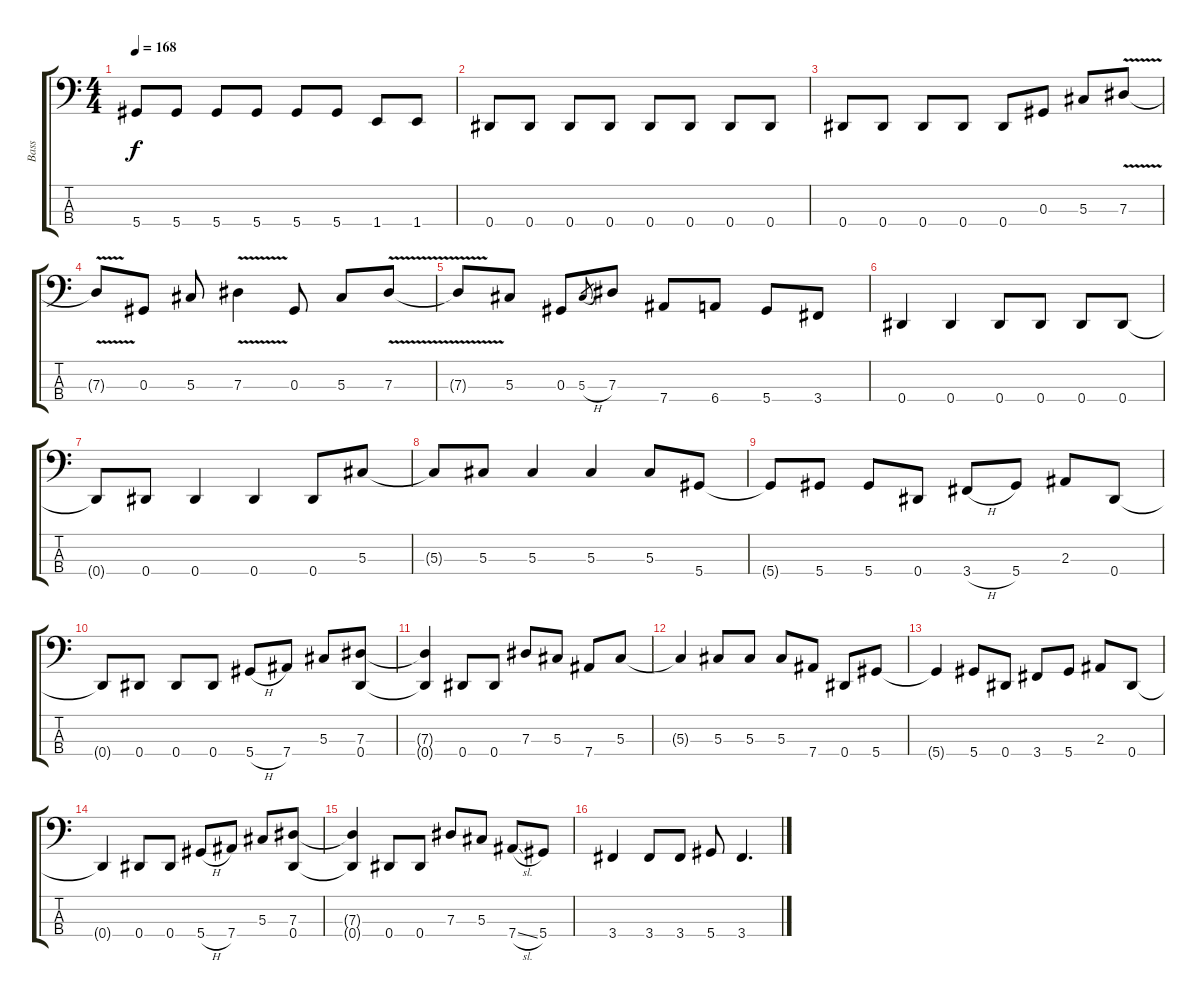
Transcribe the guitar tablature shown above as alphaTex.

\track ("Bass" "Bass") {instrument electricbasspick}
\staff {score tabs}
\tuning (Gb2 Db2 Ab1 Eb1) {hide}
\ts (4 4)
\tempo 168
\clef f4
\ks c
5.4{t}.8{dy f} 5.4.8 5.4.8 5.4.8 5.4.8 5.4.8 1.4.8 1.4.8 |
0.4.8 0.4.8 0.4.8 0.4.8 0.4.8 0.4.8 0.4.8 0.4.8 |
0.4.8 0.4.8 0.4.8 0.4.8 0.4.8 0.3.8 5.3.8 7.3{v}.8 |
7.3{t}.8 0.3.8 5.3.8 7.3{v}.4 0.3.8 5.3.8 7.3{v}.8 |
7.3{t}.8 5.3.8 0.3.8 5.3{h}.8{gr} 7.3.8 7.4.8 6.4.8 5.4.8 3.4.8 |
0.4.4 0.4.4 0.4.8 0.4.8 0.4.8 0.4.8 |
0.4{t}.8 0.4.8 0.4.4 0.4.4 0.4.8 5.3.8 |
5.3{t}.8 5.3.8 5.3.4 5.3.4 5.3.8 5.4.8 |
5.4{t}.8 5.4.8 5.4.8 0.4.8 3.4{h}.8 5.4.8 2.3.8 0.4.8 |
0.4{t}.8 0.4.8 0.4.8 0.4.8 5.4{h}.8 7.4.8 5.3.8 (7.3 0.4).8 |
(7.3{t} 0.4{t}).4 0.4.8 0.4.8 7.3.8 5.3.8 7.4.8 5.3.8 |
5.3{t}.4 5.3.8 5.3.8 5.3.8 7.4.8 0.4.8 5.4.8 |
5.4{t}.4 5.4.8 0.4.8 3.4.8 5.4.8 2.3.8 0.4.8 |
0.4{t}.4 0.4.8 0.4.8 5.4{h}.8 7.4.8 5.3.8 (7.3 0.4).8 |
(7.3{t} 0.4{t}).4 0.4.8 0.4.8 7.3.8 5.3.8 7.4{sl}.8 5.4.8 |
3.4.4 3.4.8 3.4.8 5.4.8 3.4.4{d}
